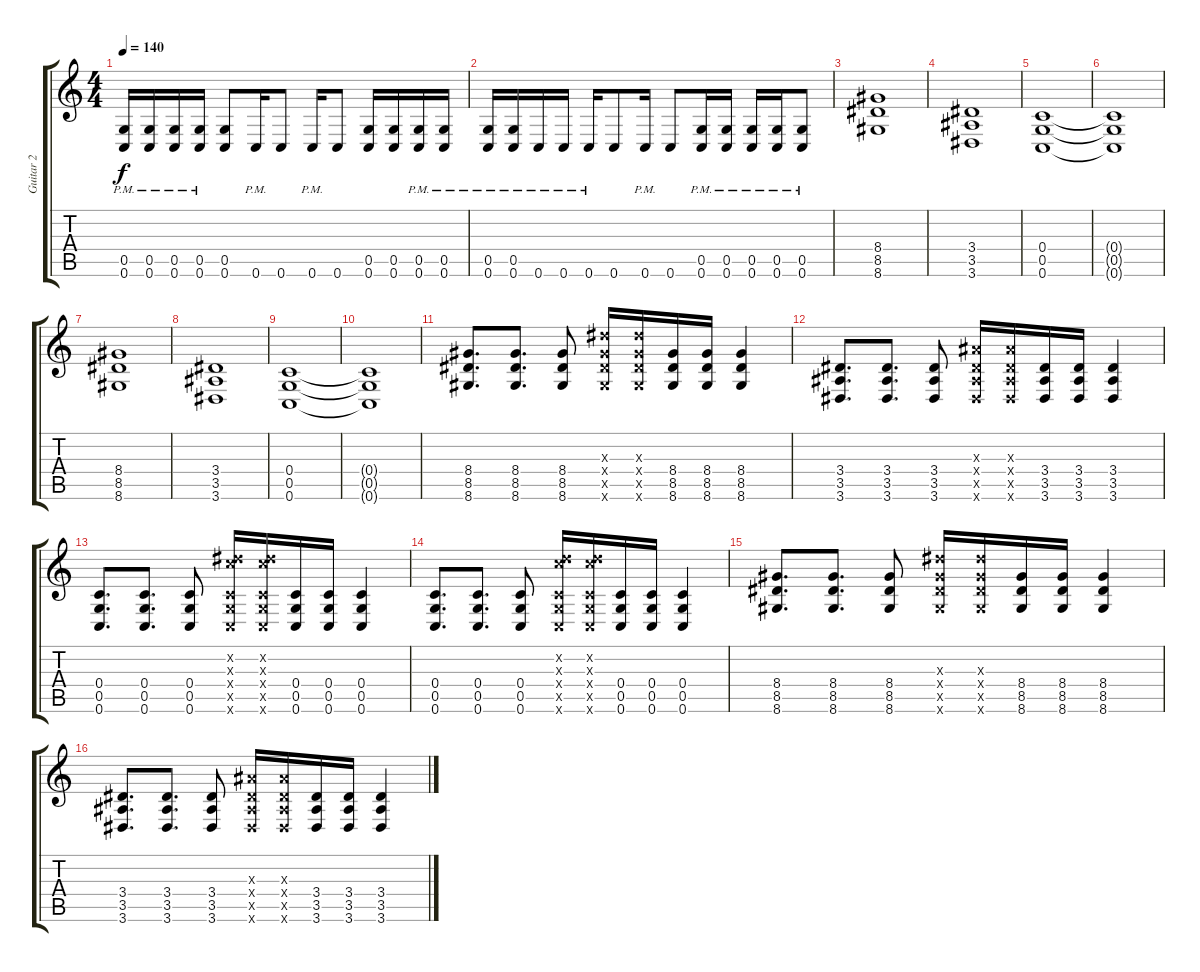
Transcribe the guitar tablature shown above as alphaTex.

\track ("Guitar 2" "Guitar 2") {instrument distortionguitar}
\staff {score tabs}
\tuning (D4 A3 F3 C3 G2 C2) {hide}
\ts (4 4)
\tempo 140
\clef g2
\ks c
(0.5{pm} 0.6{pm}).16{dy f} (0.5{pm} 0.6{pm}).16 (0.5{pm} 0.6{pm}).16 (0.5{pm} 0.6{pm}).16 (0.5 0.6).8 0.6{pm}.16 0.6.8 0.6{pm}.16 0.6.8 (0.5 0.6).16 (0.5 0.6).16 (0.5{pm} 0.6{pm}).16 (0.5{pm} 0.6{pm}).16 |
(0.5{pm} 0.6{pm}).16 (0.5{pm} 0.6{pm}).16 0.6{pm}.16 0.6{pm}.16 0.6{pm}.16 0.6.8 0.6{pm}.16 0.6.8 (0.5{pm} 0.6{pm}).16 (0.5{pm} 0.6{pm}).16 (0.5{pm} 0.6{pm}).16 (0.5{pm} 0.6{pm}).16 (0.5{pm} 0.6{pm}).8 |
(8.4 8.5 8.6).1{volume 10} |
(3.4 3.5 3.6).1 |
(0.4 0.5 0.6).1{volume 8} |
(0.4{t} 0.5{t} 0.6{t}).1 |
(8.4 8.5 8.6).1 |
(3.4 3.5 3.6).1 |
(0.4 0.5 0.6).1 |
(0.4{t} 0.5{t} 0.6{t}).1 |
(8.4 8.5 8.6).8{d volume 13 instrument distortionguitar} (8.4 8.5 8.6).8{d} (8.4 8.5 8.6).8 (10.3{x} 8.4{x} 8.5{x} 8.6{x}).16 (10.3{x} 8.4{x} 8.5{x} 8.6{x}).16 (8.4 8.5 8.6).16 (8.4 8.5 8.6).16 (8.4 8.5 8.6).4 |
(3.4 3.5 3.6).8{d} (3.4 3.5 3.6).8{d} (3.4 3.5 3.6).8 (5.3{x} 3.4{x} 3.5{x} 3.6{x}).16 (5.3{x} 3.4{x} 3.5{x} 3.6{x}).16 (3.4 3.5 3.6).16 (3.4 3.5 3.6).16 (3.4 3.5 3.6).4 |
(0.4 0.5 0.6).8{d} (0.4 0.5 0.6).8{d} (0.4 0.5 0.6).8 (6.2{x} 7.3{x} 0.4{x} 0.5{x} 0.6{x}).16 (6.2{x} 7.3{x} 0.4{x} 0.5{x} 0.6{x}).16 (0.4 0.5 0.6).16 (0.4 0.5 0.6).16 (0.4 0.5 0.6).4 |
(0.4 0.5 0.6).8{d} (0.4 0.5 0.6).8{d} (0.4 0.5 0.6).8 (5.2{x} 7.3{x} 0.4{x} 0.5{x} 0.6{x}).16 (5.2{x} 7.3{x} 0.4{x} 0.5{x} 0.6{x}).16 (0.4 0.5 0.6).16 (0.4 0.5 0.6).16 (0.4 0.5 0.6).4 |
(8.4 8.5 8.6).8{d} (8.4 8.5 8.6).8{d} (8.4 8.5 8.6).8 (10.3{x} 8.4{x} 8.5{x} 8.6{x}).16 (10.3{x} 8.4{x} 8.5{x} 8.6{x}).16 (8.4 8.5 8.6).16 (8.4 8.5 8.6).16 (8.4 8.5 8.6).4 |
(3.4 3.5 3.6).8{d} (3.4 3.5 3.6).8{d} (3.4 3.5 3.6).8 (5.3{x} 3.4{x} 3.5{x} 3.6{x}).16 (5.3{x} 3.4{x} 3.5{x} 3.6{x}).16 (3.4 3.5 3.6).16 (3.4 3.5 3.6).16 (3.4 3.5 3.6).4
